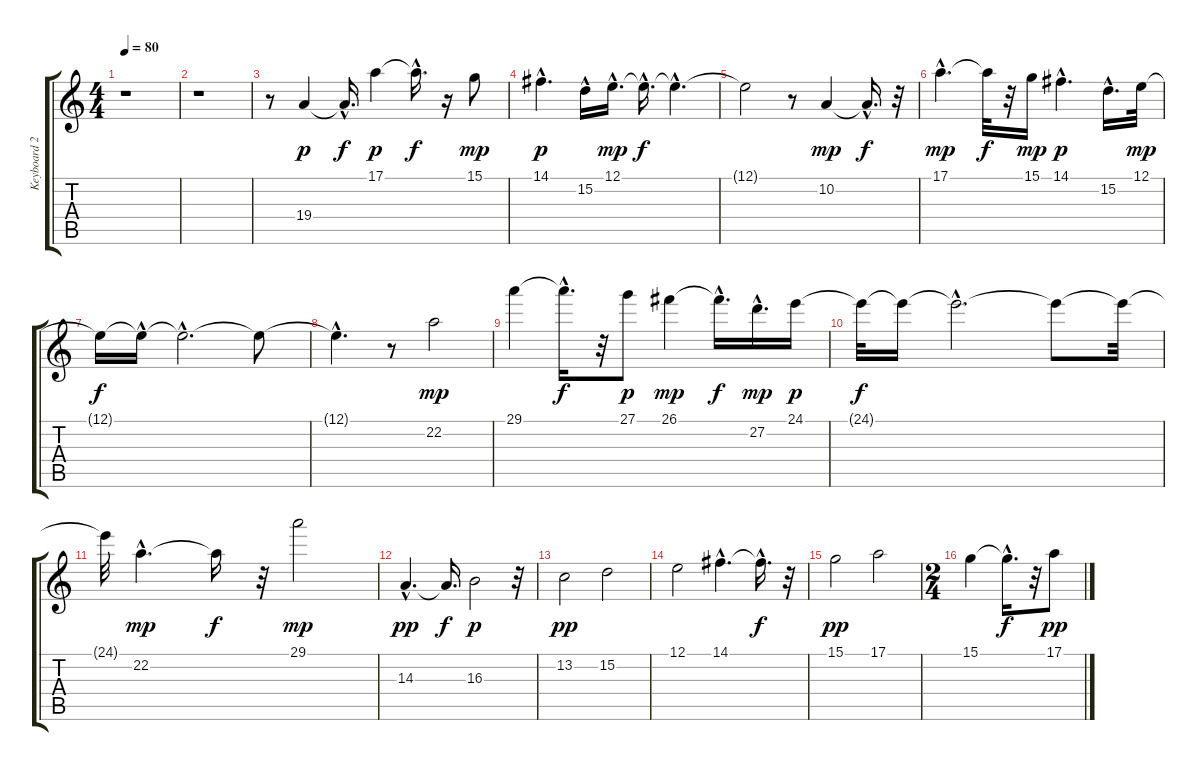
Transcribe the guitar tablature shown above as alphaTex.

\track ("Keyboard 2" "Keyboard 2") {instrument lead6voice}
\staff {score tabs}
\tuning (E4 B3 G3 D3 A2 E2) {hide}
\ts (4 4)
\tempo 80
\clef g2
\ks c
r.1{dy p instrument lead6voice} |
r.1 |
r.8 19.4.4 19.4{hac t}.16{d dy f} 17.1.4{dy p} 17.1{hac t}.16{d dy f} r.16 15.1.8{dy mp} |
14.1{hac}.4{d dy p} 15.2{hac}.16 12.1{hac}.16{d dy mp} 12.1{hac t}.16{d dy f} 12.1{hac t}.4{d} |
12.1{t}.2 r.8 10.2.4{dy mp} 10.2{hac t}.16{d dy f} r.32 |
17.1{hac}.4{d dy mp} 17.1{t}.32{dy f} r.32 15.1.16{dy mp} 14.1{hac}.4{d dy p} 15.2{hac}.16{d} 12.1.32{dy mp} |
12.1{t}.16{dy f} 12.1{hac t}.16 12.1{hac t}.2{d} 12.1{t}.8 |
12.1{hac t}.4{d} r.8 22.2.2{dy mp} |
29.1.4 29.1{hac t}.16{d dy f} r.32 27.1.8{dy p} 26.1.4{dy mp} 26.1{hac t}.16{d dy f} 27.2{hac}.16{d dy mp} 24.1.16{dy p} |
24.1{t}.32{dy f} 24.1{t}.16 24.1{hac t}.2{d} 24.1{t}.8 24.1{t}.32 |
24.1{t}.32 22.2{hac}.4{d dy mp} 22.2{t}.16{dy f} r.32 29.1.2{dy mp} |
14.3{hac}.4{d dy pp} 14.3{t}.16{d dy f} 16.3.2{dy p} r.32 |
13.2.2{dy pp} 15.2.2 |
12.1.2 14.1{hac}.4{d} 14.1{hac t}.16{d dy f} r.32 |
15.1.2{dy pp} 17.1.2 |
\ts (2 4)
15.1.4 15.1{hac t}.16{d dy f} r.32 17.1.8{dy pp}
